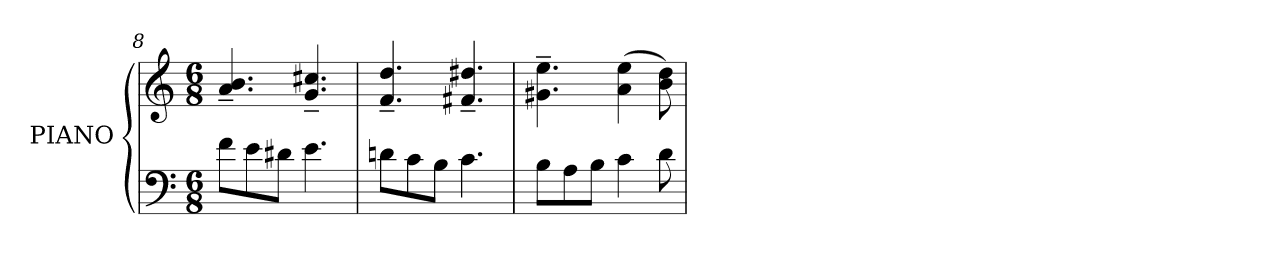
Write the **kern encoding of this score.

**kern	**kern
*part1	*part1
*staff2	*staff1
*I"PIANO	*
*I'Pno.	*
!!LO:LB:g=z
*clefF4	*clefG2
*k[]	*k[]
*M6/8	*M6/8
=8	=8
8f\L	4.a/~ 4.b/~
8e\	.
8d#X\J	.
4.e\	4.g/~ 4.cc#X/~
=9	=9
8dn\L	4.f/~ 4.dd/~
8c\	.
8B\J	.
4.c\	4.f#X/~ 4.dd#X/~
=10	=10
8B\L	4.g#X\~ 4.ee\~
8A\	.
8B\J	.
4c\	(>4a\ 4ee\
8d\	8b\ 8dd\)
=	=
*-	*-
